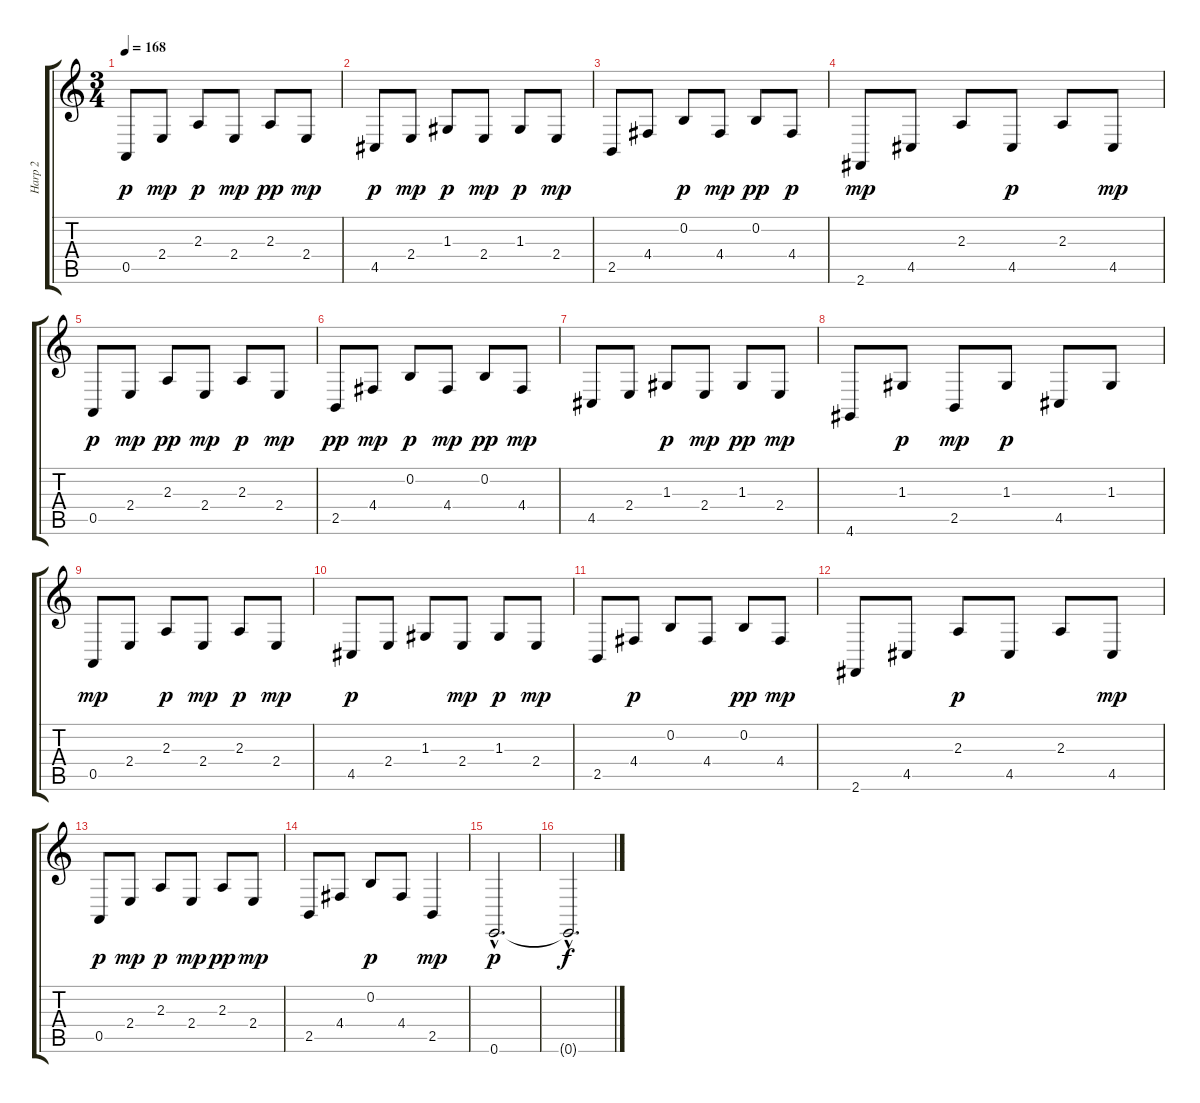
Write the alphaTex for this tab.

\track ("Harp 2" "Harp 2") {instrument orchestralharp}
\staff {score tabs}
\tuning (E4 B3 G3 D3 A2 E2) {hide}
\ts (3 4)
\tempo 168
\clef g2
\ks c
0.5.8{dy p} 2.4.8{dy mp} 2.3.8{dy p} 2.4.8{dy mp} 2.3.8{dy pp} 2.4.8{dy mp} |
4.5.8{dy p} 2.4.8{dy mp} 1.3.8{dy p} 2.4.8{dy mp} 1.3.8{dy p} 2.4.8{dy mp} |
2.5.8 4.4.8 0.2.8{dy p} 4.4.8{dy mp} 0.2.8{dy pp} 4.4.8{dy p} |
2.6.8{dy mp} 4.5.8 2.3.8 4.5.8{dy p} 2.3.8 4.5.8{dy mp} |
0.5.8{dy p} 2.4.8{dy mp} 2.3.8{dy pp} 2.4.8{dy mp} 2.3.8{dy p} 2.4.8{dy mp} |
2.5.8{dy pp} 4.4.8{dy mp} 0.2.8{dy p} 4.4.8{dy mp} 0.2.8{dy pp} 4.4.8{dy mp} |
4.5.8 2.4.8 1.3.8{dy p} 2.4.8{dy mp} 1.3.8{dy pp} 2.4.8{dy mp} |
4.6.8 1.3.8{dy p} 2.5.8{dy mp} 1.3.8{dy p} 4.5.8 1.3.8 |
0.5.8{dy mp} 2.4.8 2.3.8{dy p} 2.4.8{dy mp} 2.3.8{dy p} 2.4.8{dy mp} |
4.5.8{dy p} 2.4.8 1.3.8 2.4.8{dy mp} 1.3.8{dy p} 2.4.8{dy mp} |
2.5.8 4.4.8{dy p} 0.2.8 4.4.8 0.2.8{dy pp} 4.4.8{dy mp} |
2.6.8 4.5.8 2.3.8{dy p} 4.5.8 2.3.8 4.5.8{dy mp} |
0.5.8{dy p} 2.4.8{dy mp} 2.3.8{dy p} 2.4.8{dy mp} 2.3.8{dy pp} 2.4.8{dy mp} |
2.5.8 4.4.8 0.2.8{dy p} 4.4.8 2.5.4{dy mp} |
0.6{hac}.2{d dy p} |
0.6{hac t}.2{d dy f}
